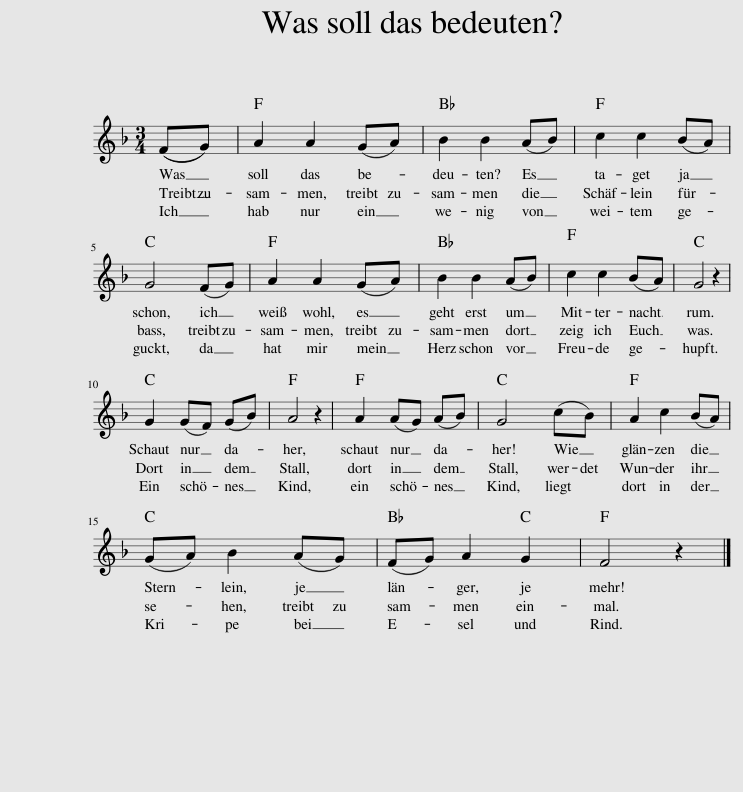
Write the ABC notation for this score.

X:1
L:1/8
M:3/4
I:linebreak $
K:F
V:1 treble
V:1
 ((FG)) | A2 A2 (GA) | B2 B2 (AB) | c2 c2 (BA) |$ G4 (FG) | %5
 A2 A2 (GA) | B2 B2 (AB) | c2 c2 (BA) | G4 z2 |$ G2 (GF) (GB) | %10
 A4 z2 | A2 (AG) (AB) | G4 (cB) | A2 c2 (BA) |$ (GA) B2 (AG) | %15
 (FG) A2 G2 | F4 z2 |] %17
